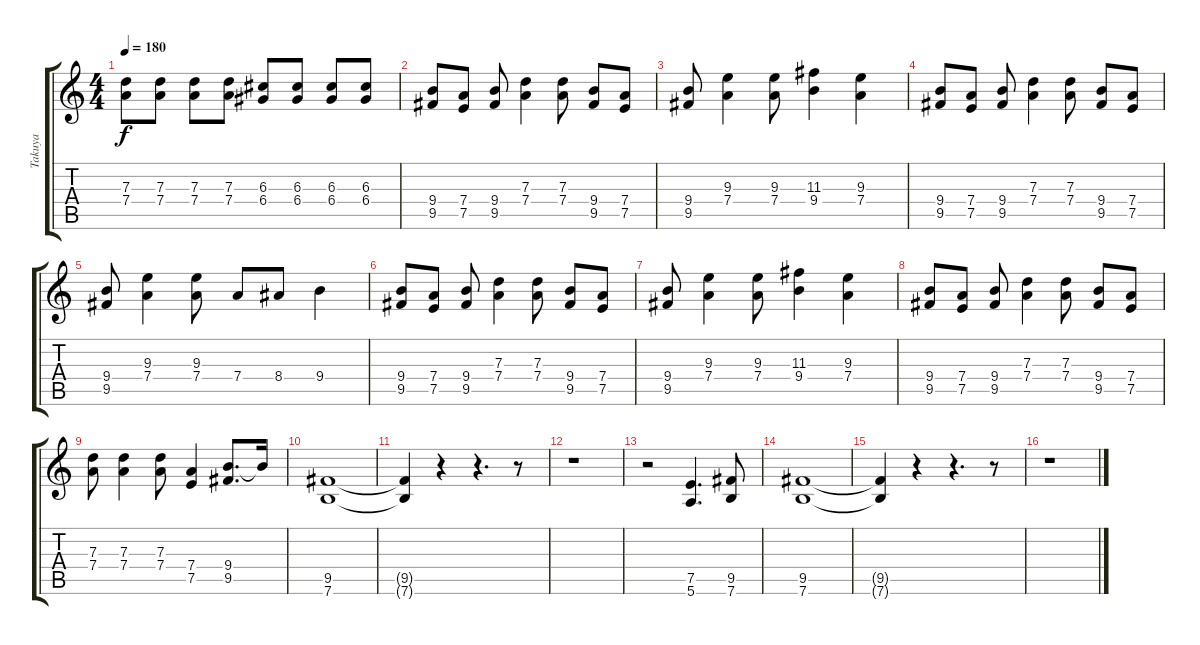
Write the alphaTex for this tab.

\track ("Takuya" "Takuya") {instrument overdrivenguitar}
\staff {score tabs}
\tuning (E4 B3 G3 D3 A2 E2) {hide}
\ts (4 4)
\tempo 180
\clef g2
\ks c
(7.3 7.4).8{dy f} (7.3 7.4).8 (7.3 7.4).8 (7.3 7.4).8 (6.3 6.4).8 (6.3 6.4).8 (6.3 6.4).8 (6.3 6.4).8 |
(9.4 9.5).8 (7.4 7.5).8 (9.4 9.5).8 (7.3 7.4).4 (7.3 7.4).8 (9.4 9.5).8 (7.4 7.5).8 |
(9.4 9.5).8 (9.3 7.4).4 (9.3 7.4).8 (11.3 9.4).4 (9.3 7.4).4 |
(9.4 9.5).8 (7.4 7.5).8 (9.4 9.5).8 (7.3 7.4).4 (7.3 7.4).8 (9.4 9.5).8 (7.4 7.5).8 |
(9.4 9.5).8 (9.3 7.4).4 (9.3 7.4).8 7.4.8 8.4.8 9.4.4 |
(9.4 9.5).8 (7.4 7.5).8 (9.4 9.5).8 (7.3 7.4).4 (7.3 7.4).8 (9.4 9.5).8 (7.4 7.5).8 |
(9.4 9.5).8 (9.3 7.4).4 (9.3 7.4).8 (11.3 9.4).4 (9.3 7.4).4 |
(9.4 9.5).8 (7.4 7.5).8 (9.4 9.5).8 (7.3 7.4).4 (7.3 7.4).8 (9.4 9.5).8 (7.4 7.5).8 |
(7.3 7.4).8 (7.3 7.4).4 (7.3 7.4).8 (7.4 7.5).4 (9.4 9.5).8{d} 9.4{t}.16 |
(9.5 7.6).1 |
(9.5{t} 7.6{t}).4 r.4 r.4{d} r.8 |
r.1 |
r.2 (7.5 5.6).4{d} (9.5 7.6).8 |
(9.5 7.6).1 |
(9.5{t} 7.6{t}).4 r.4 r.4{d} r.8 |
r.1
